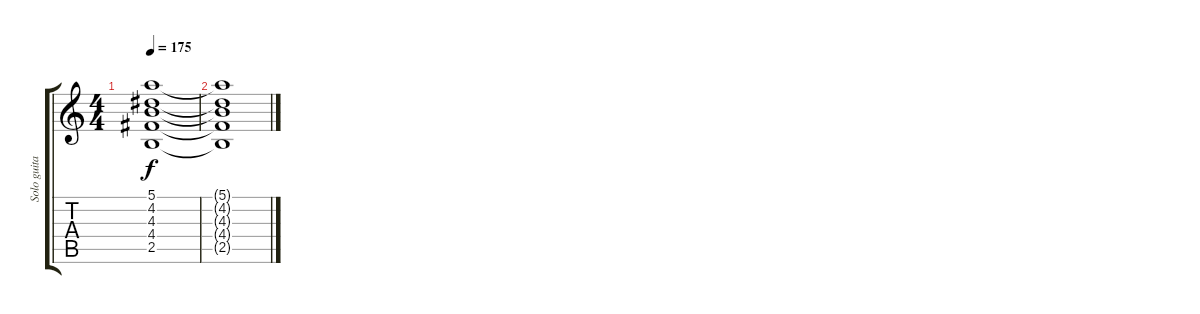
\track ("Solo guitar" "Solo guita") {instrument distortionguitar}
\staff {score tabs}
\tuning (E4 B3 G3 D3 A2 E2) {hide}
\ts (4 4)
\tempo 175
\clef g2
\ks c
(5.1{t} 4.2{t} 4.3{t} 4.4{t} 2.5{t}).1{dy f} |
(5.1{t} 4.2{t} 4.3{t} 4.4{t} 2.5{t}).1
